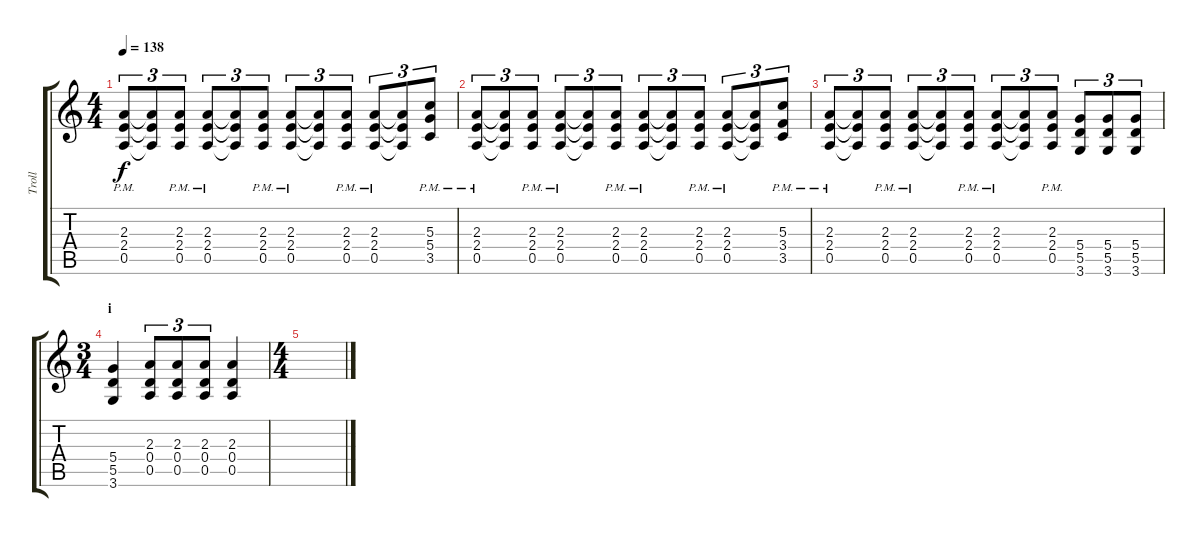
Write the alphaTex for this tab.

\track ("Troll" "Troll") {instrument overdrivenguitar}
\staff {score tabs}
\tuning (E4 B3 G3 D3 A2 E2) {hide}
\ts (4 4)
\tempo 138
\clef g2
\ks c
(2.3{pm} 2.4{pm} 0.5{pm}).8{tu (3 2) dy f} (2.3{t} 2.4{t} 0.5{t}).8{tu (3 2)} (2.3{pm} 2.4{pm} 0.5{pm}).8{tu (3 2)} (2.3{pm} 2.4{pm} 0.5{pm}).8{tu (3 2)} (2.3{t} 2.4{t} 0.5{t}).8{tu (3 2)} (2.3{pm} 2.4{pm} 0.5{pm}).8{tu (3 2)} (2.3{pm} 2.4{pm} 0.5{pm}).8{tu (3 2)} (2.3{t} 2.4{t} 0.5{t}).8{tu (3 2)} (2.3{pm} 2.4{pm} 0.5{pm}).8{tu (3 2)} (2.3{pm} 2.4{pm} 0.5{pm}).8{tu (3 2)} (2.3{t} 2.4{t} 0.5{t}).8{tu (3 2)} (5.3{pm} 5.4{pm} 3.5{pm}).8{tu (3 2)} |
(2.3{pm} 2.4{pm} 0.5{pm}).8{tu (3 2)} (2.3{t} 2.4{t} 0.5{t}).8{tu (3 2)} (2.3{pm} 2.4{pm} 0.5{pm}).8{tu (3 2)} (2.3{pm} 2.4{pm} 0.5{pm}).8{tu (3 2)} (2.3{t} 2.4{t} 0.5{t}).8{tu (3 2)} (2.3{pm} 2.4{pm} 0.5{pm}).8{tu (3 2)} (2.3{pm} 2.4{pm} 0.5{pm}).8{tu (3 2)} (2.3{t} 2.4{t} 0.5{t}).8{tu (3 2)} (2.3{pm} 2.4{pm} 0.5{pm}).8{tu (3 2)} (2.3{pm} 2.4{pm} 0.5{pm}).8{tu (3 2)} (2.3{t} 2.4{t} 0.5{t}).8{tu (3 2)} (5.3{pm} 3.4{pm} 3.5{pm}).8{tu (3 2)} |
(2.3{pm} 2.4{pm} 0.5{pm}).8{tu (3 2)} (2.3{t} 2.4{t} 0.5{t}).8{tu (3 2)} (2.3{pm} 2.4{pm} 0.5{pm}).8{tu (3 2)} (2.3{pm} 2.4{pm} 0.5{pm}).8{tu (3 2)} (2.3{t} 2.4{t} 0.5{t}).8{tu (3 2)} (2.3{pm} 2.4{pm} 0.5{pm}).8{tu (3 2)} (2.3{pm} 2.4{pm} 0.5{pm}).8{tu (3 2)} (2.3{t} 2.4{t} 0.5{t}).8{tu (3 2)} (2.3{pm} 2.4{pm} 0.5{pm}).8{tu (3 2)} (5.4 5.5 3.6).8{tu (3 2)} (5.4 5.5 3.6).8{tu (3 2)} (5.4 5.5 3.6).8{tu (3 2)} |
\ts (3 4)
\section ("" "i")
(5.4 5.5 3.6).4 (2.3 0.4 0.5).8{tu (3 2)} (2.3 0.4 0.5).8{tu (3 2)} (2.3 0.4 0.5).8{tu (3 2)} (2.3 0.4 0.5).4 |
\ts (4 4)
\section ("" "")
